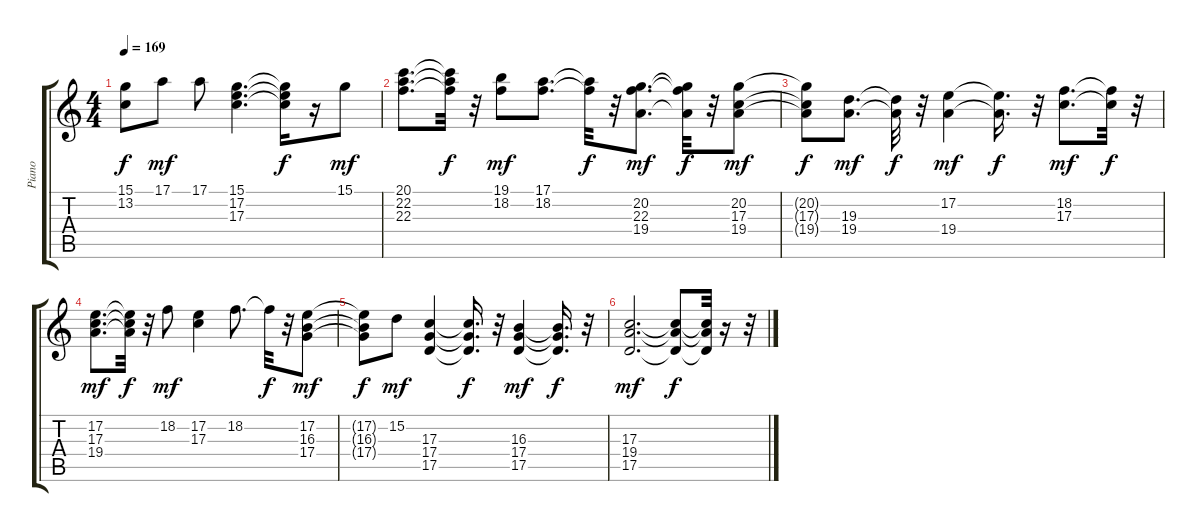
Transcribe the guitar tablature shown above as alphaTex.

\track ("Piano" "Piano") {instrument acousticgrandpiano}
\staff {score tabs}
\tuning (E4 B3 G3 D3 A2 E2) {hide}
\ts (4 4)
\tempo 169
\clef g2
\ks c
(15.1{t} 13.2{t}).8{dy f} 17.1.8{dy mf} 17.1.8 (15.1 17.2 17.3).4{d} (15.1{t} 17.2{t} 17.3{t}).16{dy f} r.16 15.1.8{dy mf} |
(20.1 22.2 22.3).8{d} (20.1{t} 22.2{t} 22.3{t}).32{dy f} r.32 (19.1 18.2).8{dy mf} (17.1 18.2).8{d} (17.1{t} 18.2{t}).32{dy f} r.32 (20.2 22.3 19.4).8{d dy mf} (20.2{t} 22.3{t} 19.4{t}).32{dy f} r.32 (20.2 17.3 19.4).8{dy mf} |
(20.2{t} 17.3{t} 19.4{t}).8{dy f} (19.3 19.4).8{d dy mf} (19.3{t} 19.4{t}).32{dy f} r.32 (17.2 19.4).4{dy mf} (17.2{t} 19.4{t}).16{d dy f} r.32 (18.2 17.3).8{d dy mf} (18.2{t} 17.3{t}).32{dy f} r.32 |
(17.2 17.3 19.4).8{d dy mf} (17.2{t} 17.3{t} 19.4{t}).32{dy f} r.32 18.2.8{dy mf} (17.2 17.3).4 18.2.8{d} 18.2{t}.32{dy f} r.32 (17.2 16.3 17.4).8{dy mf} |
(17.2{t} 16.3{t} 17.4{t}).8{dy f} 15.2.8{dy mf} (17.3 17.4 17.5).4 (17.3{t} 17.4{t} 17.5{t}).16{d dy f} r.32 (16.3 17.4 17.5).4{dy mf} (16.3{t} 17.4{t} 17.5{t}).16{d dy f} r.32 |
(17.3 19.4 17.5).2{d dy mf} (17.3{t} 19.4{t} 17.5{t}).8{dy f} (17.3{t} 19.4{t} 17.5{t}).32 r.16 r.32
